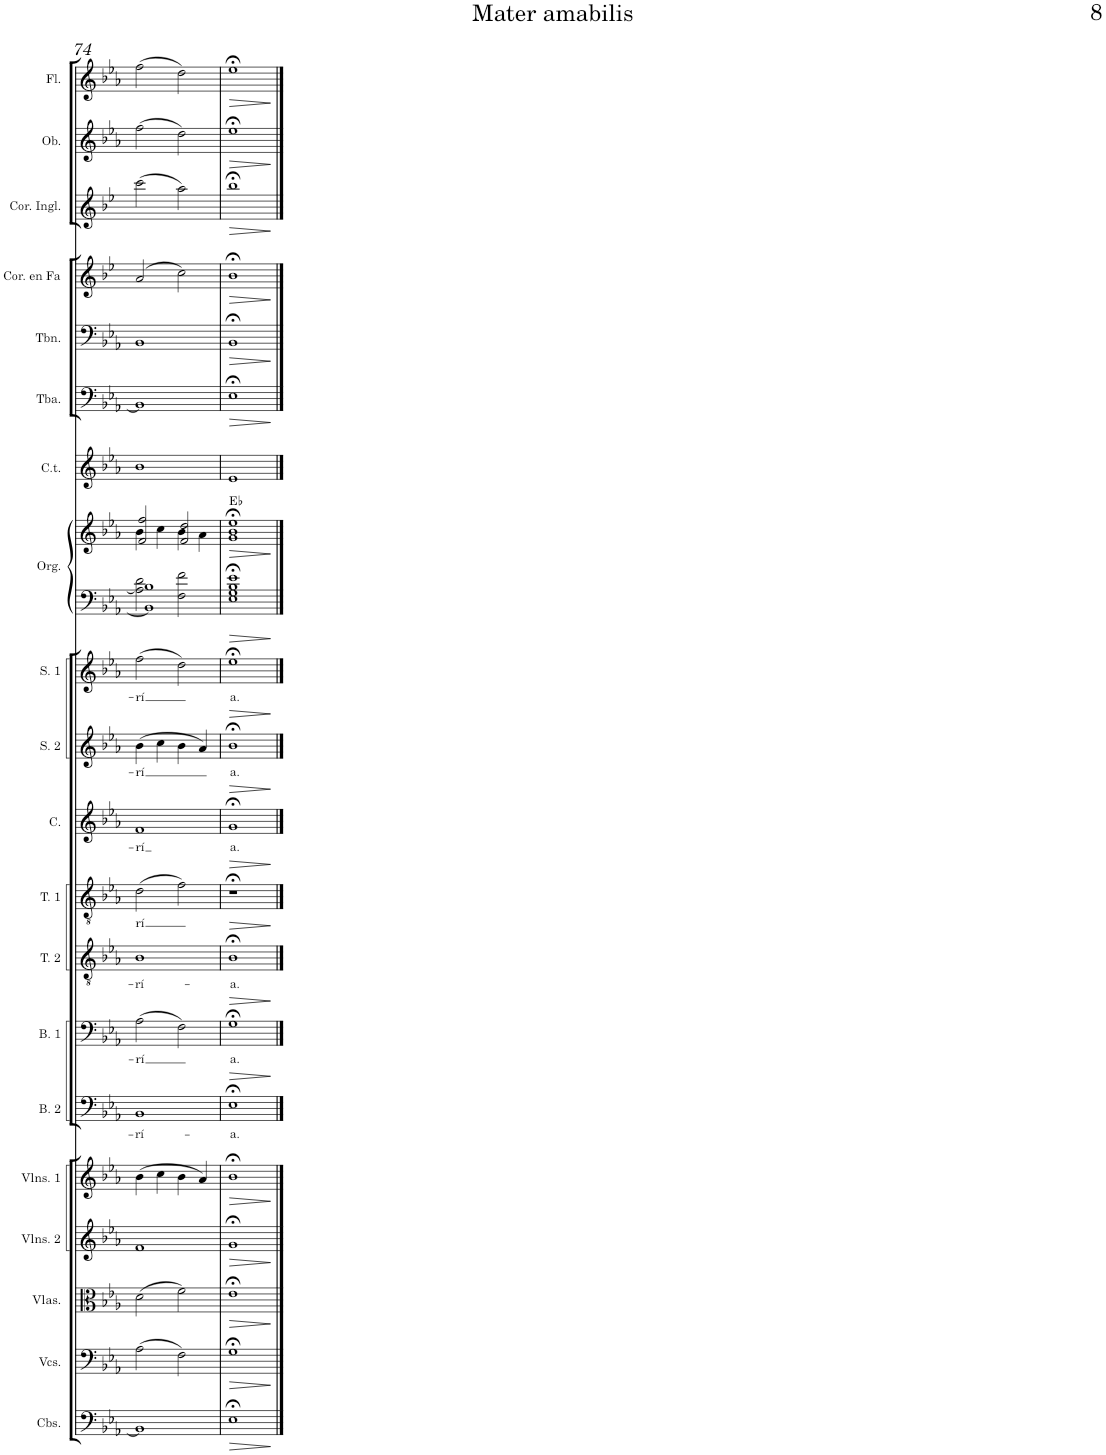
**kern	**dynam	**kern	**dynam	**kern	**dynam	**kern	**dynam	**kern	**dynam	**kern	**text	**dynam	**kern	**text	**dynam	**kern	**text	**dynam	**kern	**text	**dynam	**kern	**text	**dynam	**kern	**text	**dynam	**kern	**text	**dynam	**kern	**kern	**dynam	**harte	**kern	**kern	**dynam	**kern	**dynam	**kern	**dynam	**kern	**dynam	**kern	**dynam	**kern	**dynam
*part20	*part20	*part19	*part19	*part18	*part18	*part17	*part17	*part16	*part16	*part15	*part15	*part15	*part14	*part14	*part14	*part13	*part13	*part13	*part12	*part12	*part12	*part11	*part11	*part11	*part10	*part10	*part10	*part9	*part9	*part9	*part8	*part8	*part8	*part8	*part7	*part6	*part6	*part5	*part5	*part4	*part4	*part3	*part3	*part2	*part2	*part1	*part1
*staff21	*staff21	*staff20	*staff20	*staff19	*staff19	*staff18	*staff18	*staff17	*staff17	*staff16	*staff16	*staff16	*staff15	*staff15	*staff15	*staff14	*staff14	*staff14	*staff13	*staff13	*staff13	*staff12	*staff12	*staff12	*staff11	*staff11	*staff11	*staff10	*staff10	*staff10	*staff9	*staff8	*staff8/9	*	*staff7	*staff6	*staff6	*staff5	*staff5	*staff4	*staff4	*staff3	*staff3	*staff2	*staff2	*staff1	*staff1
*I"Contrabajos	*	*I"Violonchelos	*	*I"Violas	*	*I"Violines 2	*	*I"Violines 1	*	*I"Bajo 2	*	*	*I"Bajo 1	*	*	*I"Tenor 2	*	*	*I"Tenor 1	*	*	*I"Contralto	*	*	*I"Soprano 2	*	*	*I"Soprano 1	*	*	*I"Órgano	*	*	*	*I"Campanas tubulares	*I"Tuba	*	*I"Trombón	*	*I"Trompa en Fa	*	*I"Corno inglés	*	*I"Oboe	*	*I"Flauta	*
*I'Cbs.	*	*I'Vcs.	*	*I'Vlas.	*	*I'Vlns. 2	*	*I'Vlns. 1	*	*I'B. 2	*	*	*I'B. 1	*	*	*I'T. 2	*	*	*I'T. 1	*	*	*I'C.	*	*	*I'S. 2	*	*	*I'S. 1	*	*	*	*	*	*	*I'C.t.	*I'Tba.	*	*I'Tbn.	*	*	*	*I'Cor. Ingl.	*	*I'Ob.	*	*I'Fl.	*
!!LO:PB:g=z
*clefF4	*	*clefF4	*	*clefC3	*	*clefG2	*	*clefG2	*	*clefF4	*	*	*clefF4	*	*	*clefGv2	*	*	*clefGv2	*	*	*clefG2	*	*	*clefG2	*	*	*clefG2	*	*	*clefF4	*clefG2	*	*	*clefG2	*clefF4	*	*clefF4	*	*clefG2	*	*clefG2	*	*clefG2	*	*clefG2	*
*Trd7c12	*	*	*	*	*	*	*	*	*	*	*	*	*	*	*	*	*	*	*	*	*	*	*	*	*	*	*	*	*	*	*	*	*	*	*	*	*	*	*	*Trd4c7	*	*Trd4c7	*	*	*	*	*
*k[b-e-a-]	*	*k[b-e-a-]	*	*k[b-e-a-]	*	*k[b-e-a-]	*	*k[b-e-a-]	*	*k[b-e-a-]	*	*	*k[b-e-a-]	*	*	*k[b-e-a-]	*	*	*k[b-e-a-]	*	*	*k[b-e-a-]	*	*	*k[b-e-a-]	*	*	*k[b-e-a-]	*	*	*k[b-e-a-]	*k[b-e-a-]	*	*	*k[b-e-a-]	*k[b-e-a-]	*	*k[b-e-a-]	*	*k[b-e-]	*	*k[b-e-]	*	*k[b-e-a-]	*	*k[b-e-a-]	*
*M2/2	*	*M2/2	*	*M2/2	*	*M2/2	*	*M2/2	*	*M2/2	*	*	*M2/2	*	*	*M2/2	*	*	*M2/2	*	*	*M2/2	*	*	*M2/2	*	*	*M2/2	*	*	*M2/2	*M2/2	*	*	*M2/2	*M2/2	*	*M2/2	*	*M2/2	*	*M2/2	*	*M2/2	*	*M2/2	*
*met(c|)	*	*met(c|)	*	*met(c|)	*	*met(c|)	*	*met(c|)	*	*met(c|)	*	*	*met(c|)	*	*	*met(c|)	*	*	*met(c|)	*	*	*met(c|)	*	*	*met(c|)	*	*	*met(c|)	*	*	*met(c|)	*met(c|)	*	*	*met(c|)	*met(c|)	*	*met(c|)	*	*met(c|)	*	*met(c|)	*	*met(c|)	*	*met(c|)	*
=74	=74	=74	=74	=74	=74	=74	=74	=74	=74	=74	=74	=74	=74	=74	=74	=74	=74	=74	=74	=74	=74	=74	=74	=74	=74	=74	=74	=74	=74	=74	=74	=74	=74	=74	=74	=74	=74	=74	=74	=74	=74	=74	=74	=74	=74	=74	=74
!	!	!	!	!	!	!	!	!	!	!	!LO:LY:b	!	!	!LO:LY:b	!	!	!LO:LY:b	!	!	!LO:LY:b	!	!	!LO:LY:b	!	!	!LO:LY:b	!	!	!LO:LY:b	!	!	!	!	!	!	!	!	!	!	!	!	!	!	!	!	!	!
*	*	*	*	*	*	*	*	*	*	*	*	*	*	*	*	*	*	*	*	*	*	*	*	*	*	*	*	*	*	*	*^	*^	*	*	*	*	*	*	*	*	*	*	*	*	*	*	*
1BB-]	.	(2A-\	.	(2d\	.	1f	.	(4b-\	.	1BB-	-rí-	.	(2A-\	-rí	.	1B-	-rí-	.	(2d\	-rí	.	1f	-rí	.	(4b-\	-rí	.	(2ff\	-rí	.	1BB-] 1B-]	2A-\ 2d\	2f/ 2ff/	4b-\	.	.	1b-	1BB-]	.	1BB-	.	(2a/	.	(2ccc\	.	(2ff\	.	(2ff\	.
.	.	.	.	.	.	.	.	4cc\	.	.	.	.	.	.	.	.	.	.	.	.	.	.	.	.	4cc\	.	.	.	.	.	.	.	.	4cc\	.	.	.	.	.	.	.	.	.	.	.	.	.	.	.
.	.	2F\)	.	2f\)	.	.	.	4b-\	.	.	.	.	2F\)	.	.	.	.	.	2f\)	.	.	.	.	.	4b-\	.	.	2dd\)	.	.	.	2F\ 2f\	2f/ 2dd/	4b-\	.	.	.	.	.	.	.	2cc\)	.	2aa\)	.	2dd\)	.	2dd\)	.
.	.	.	.	.	.	.	.	4a-/)	.	.	.	.	.	.	.	.	.	.	.	.	.	.	.	.	4a-/)	.	.	.	.	.	.	.	.	4a-\	.	.	.	.	.	.	.	.	.	.	.	.	.	.	.
*	*	*	*	*	*	*	*	*	*	*	*	*	*	*	*	*	*	*	*	*	*	*	*	*	*	*	*	*	*	*	*v	*v	*	*	*	*	*	*	*	*	*	*	*	*	*	*	*	*	*
=75	=75	=75	=75	=75	=75	=75	=75	=75	=75	=75	=75	=75	=75	=75	=75	=75	=75	=75	=75	=75	=75	=75	=75	=75	=75	=75	=75	=75	=75	=75	=75	=75	=75	=75	=75	=75	=75	=75	=75	=75	=75	=75	=75	=75	=75	=75	=75	=75
!	!LO:HP:b	!	!LO:HP:b	!	!LO:HP:b	!	!LO:HP:b	!	!LO:HP:b	!	!LO:LY:b	!LO:HP:b	!	!LO:LY:b	!LO:HP:b	!	!LO:LY:b	!LO:HP:b	!	!	!LO:HP:b	!	!LO:LY:b	!LO:HP:b	!	!LO:LY:b	!LO:HP:b	!	!LO:LY:b	!LO:HP:b	!	!	!	!LO:HP:b	!	!	!	!LO:HP:b	!	!LO:HP:b	!	!LO:HP:b	!	!LO:HP:b	!	!LO:HP:b	!	!LO:HP:b
*	*	*	*	*	*	*	*	*	*	*	*	*	*	*	*	*	*	*	*	*	*	*	*	*	*	*	*	*	*	*	*	*v	*v	*	*	*	*	*	*	*	*	*	*	*	*	*	*	*
1E-;<	>	1G;<	>	1e-;<	>	1g;<	>	1b-;<	>	1E-;<	-a.	>	1G;<	a.	>	1B-;<	-a.	>	1r;<	.	>	1g;<	a.	>	1b-;<	a.	>	1ee-;<	a.	>	1E-;< 1G;< 1B-;< 1e-;<	1g;< 1b-;< 1ee-;<	>	Eb:maj	1e-	1E-;<	>	1BB-;<	>	1b-;<	>	1bb-;<	>	1ee-;<	>	1ee-;<	>
.	]	.	]	.	]	.	]	.	]	.	.	]	.	.	]	.	.	]	.	.	]	.	.	]	.	.	]	.	.	]	.	.	]	.	.	.	]	.	]	.	]	.	]	.	]	.	]
==	==	==	==	==	==	==	==	==	==	==	==	==	==	==	==	==	==	==	==	==	==	==	==	==	==	==	==	==	==	==	==	==	==	==	==	==	==	==	==	==	==	==	==	==	==	==	==
*-	*-	*-	*-	*-	*-	*-	*-	*-	*-	*-	*-	*-	*-	*-	*-	*-	*-	*-	*-	*-	*-	*-	*-	*-	*-	*-	*-	*-	*-	*-	*-	*-	*-	*-	*-	*-	*-	*-	*-	*-	*-	*-	*-	*-	*-	*-	*-
